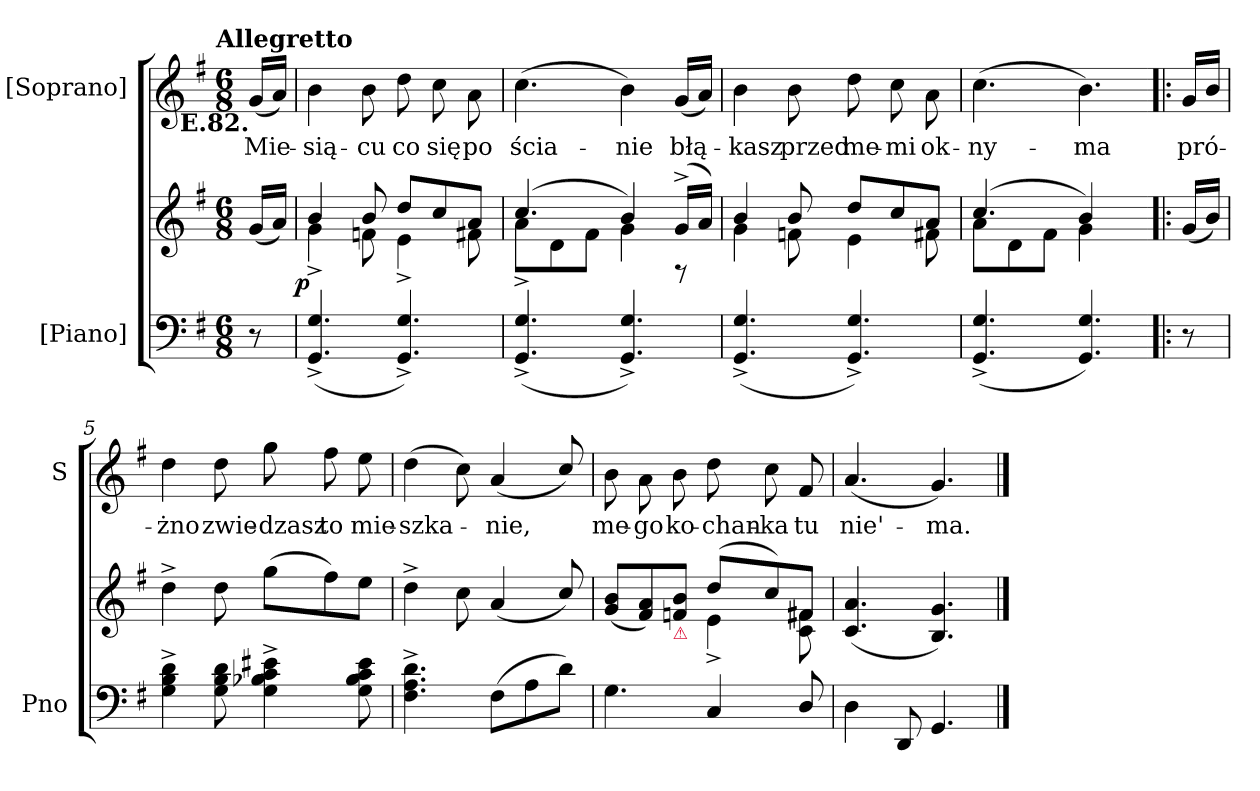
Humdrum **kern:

**kern	**kern	**dynam	**kern	**text
*part2	*part2	*part2	*part1	*part1
*staff3	*staff2	*staff2/3	*staff1	*staff1
*I"[Piano]	*	*	*I"[Soprano]	*
*I'Pno	*	*	*I'S	*
*clefF4	*clefG2	*	*clefG2	*
*k[f#]	*k[f#]	*	*k[f#]	*
*G:	*G:	*	*G:	*
!!LO:TX:omd:t=Allegretto
*M6/8	*M6/8	*	*M6/8	*
*MM108	*MM108	*	*MM108	*
=	=	=	=	=
!	!	!	!LO:TX:b:B:rj:t=E.82.	!
8r	(<16g/LL	.	(<16gLL	Mie-
.	16a/JJ)	.	16aJJ)	.
=1	=1	=1	=1	=1
*	*^	*	*	*
!	!	!	!LO:DY:rj	!	!
(<4.GG^</ 4.G^</	4b/	4g^<\	p	4b\	-sią-
.	8b/	8fn\	.	8b\	-cu
4.GG^</ 4.G^</)	8dd/L	4e^<\	.	8dd\	co
.	8cc/	.	.	8cc\	się
.	8a/J	8f#X\	.	8a\	po
=2	=2	=2	=2	=2	=2
(<4.GG^</ 4.G^</	(>4.cc/	8a^<\L	.	(>4.cc\	ścia-
.	.	8d\	.	.	.
.	.	8f#\J	.	.	.
4.GG^</ 4.G^</)	4b/)	4g\	.	4b\)	-nie
.	(<16g^</LL	8rF	.	(<16g/LL	błą-
.	16a/JJ)	.	.	16a/JJ)	.
=3	=3	=3	=3	=3	=3
(<4.GG^</ 4.G^</	4b/	4g\	.	4b\	-kasz
.	8b/	8fn\	.	8b\	przed
4.GG^</ 4.G^</)	8dd/L	4e\	.	8dd\	me-
.	8cc/	.	.	8cc\	-mi
.	8a/J	8f#X\	.	8a\	ok-
=4	=4	=4	=4	=4	=4
(<4.GG^</ 4.G^</	(>4.cc/	8a\L	.	(>4.cc\	-ny-
.	.	8d\	.	.	.
.	.	8f#\J	.	.	.
!	!LO:N:vis=4	!LO:N:vis=4	!	!	!
4.GG/ 4.G/)	4.b/)	4.g\	.	4.b\)	-ma
*	*v	*v	*	*	*
=!|:	=!|:	=!|:	=!|:	=!|:
8r	(<16g/LL	.	16g/LL	pró-
.	16b/JJ)	.	16b/JJ	.
=5	=5	=5	=5	=5
4G^<\ 4B^<\ 4d^<\	4dd^<\	.	4dd\	-żno
8G\ 8B\ 8d\	8dd\	.	8dd\	zwie-
4G^<\ 4B-X^<\ 4c^<\ 4e#X^<\	(>8gg\L	.	8gg\	-dzasz
.	8ff#\)	.	8ff#\	to
8G\ 8B-\ 8c\ 8e#\	8ee\J	.	8ee\	mie-
=6	=6	=6	=6	=6
4.F#^<\ 4.A^<\ 4.d^<\	4dd^<\	.	(>4dd\	-szka-
.	8cc\	.	8cc\)	.
(>8F#\L	(<4a/	.	(<4a/	-nie,
8A\	.	.	.	.
8d\J)	8cc/)	.	8cc/)	.
=7	=7	=7	=7	=7
*	*^	*	*	*
4.G\	(<8g/ 8b/L	4.ryy	.	8b\	me-
.	8f#/ 8a/)	.	.	8a\	-go
!	!LO:TX:b:color=crimson:t=⚠	!	!	!	!
.	8fn 8bJ	.	.	8b\	ko-
4C/	(<8dd/L	4e^<\	.	8dd\	-chan-
.	8cc/)	.	.	8cc\	-ka
8D/	8f#X/J	8c\ 8f#X\	.	8f#/	tu
*	*v	*v	*	*	*
=8	=8	=8	=8	=8
4D\	(<4.c/ 4.a/	.	(<4.a/	nie'-
8DD/	.	.	.	.
4.GG/	4.B/ 4.g/)	.	4.g/)	-ma.
==	==	==	==	==
*-	*-	*-	*-	*-
